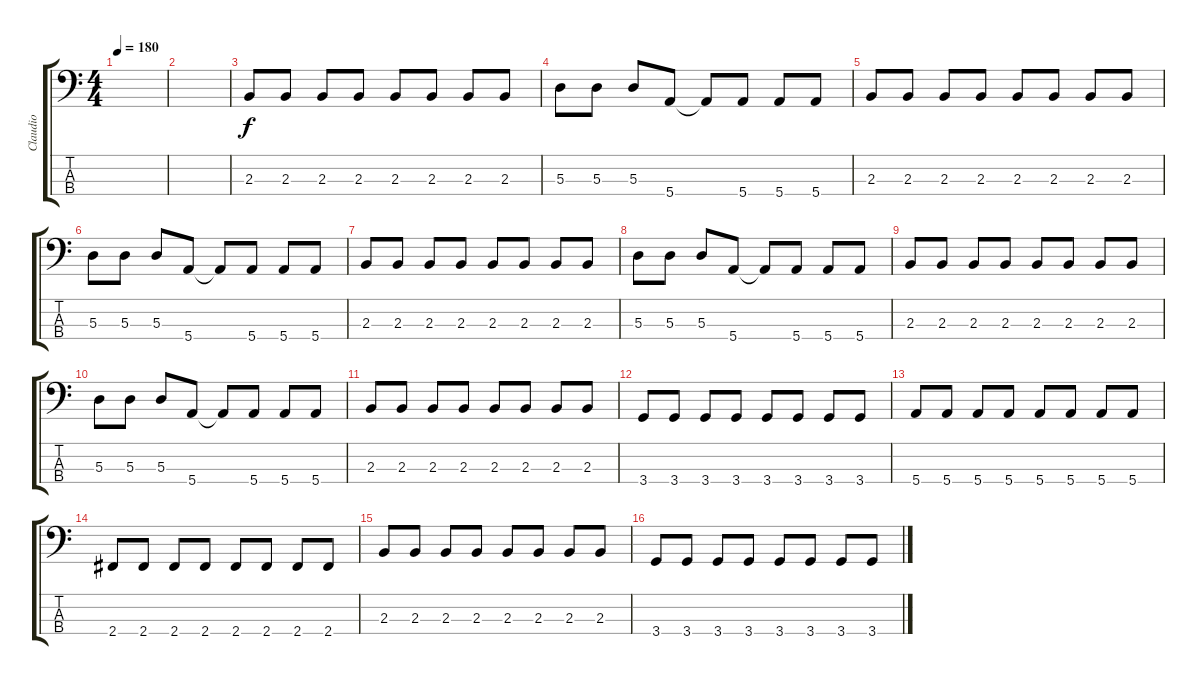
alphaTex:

\track ("Claudio" "Claudio") {instrument electricbassfinger}
\staff {score tabs}
\tuning (G2 D2 A1 E1) {hide}
\ts (4 4)
\tempo 180
\clef f4
\ks c
|
|
2.3.8 2.3.8 2.3.8 2.3.8 2.3.8 2.3.8 2.3.8 2.3.8 |
5.3.8 5.3.8 5.3.8 5.4.8 5.4{t}.8 5.4.8 5.4.8 5.4.8 |
2.3.8 2.3.8 2.3.8 2.3.8 2.3.8 2.3.8 2.3.8 2.3.8 |
5.3.8 5.3.8 5.3.8 5.4.8 5.4{t}.8 5.4.8 5.4.8 5.4.8 |
2.3.8 2.3.8 2.3.8 2.3.8 2.3.8 2.3.8 2.3.8 2.3.8 |
5.3.8 5.3.8 5.3.8 5.4.8 5.4{t}.8 5.4.8 5.4.8 5.4.8 |
2.3.8 2.3.8 2.3.8 2.3.8 2.3.8 2.3.8 2.3.8 2.3.8 |
5.3.8 5.3.8 5.3.8 5.4.8 5.4{t}.8 5.4.8 5.4.8 5.4.8 |
2.3.8 2.3.8 2.3.8 2.3.8 2.3.8 2.3.8 2.3.8 2.3.8 |
3.4.8 3.4.8 3.4.8 3.4.8 3.4.8 3.4.8 3.4.8 3.4.8 |
5.4.8 5.4.8 5.4.8 5.4.8 5.4.8 5.4.8 5.4.8 5.4.8 |
2.4.8 2.4.8 2.4.8 2.4.8 2.4.8 2.4.8 2.4.8 2.4.8 |
2.3.8 2.3.8 2.3.8 2.3.8 2.3.8 2.3.8 2.3.8 2.3.8 |
3.4.8 3.4.8 3.4.8 3.4.8 3.4.8 3.4.8 3.4.8 3.4.8
